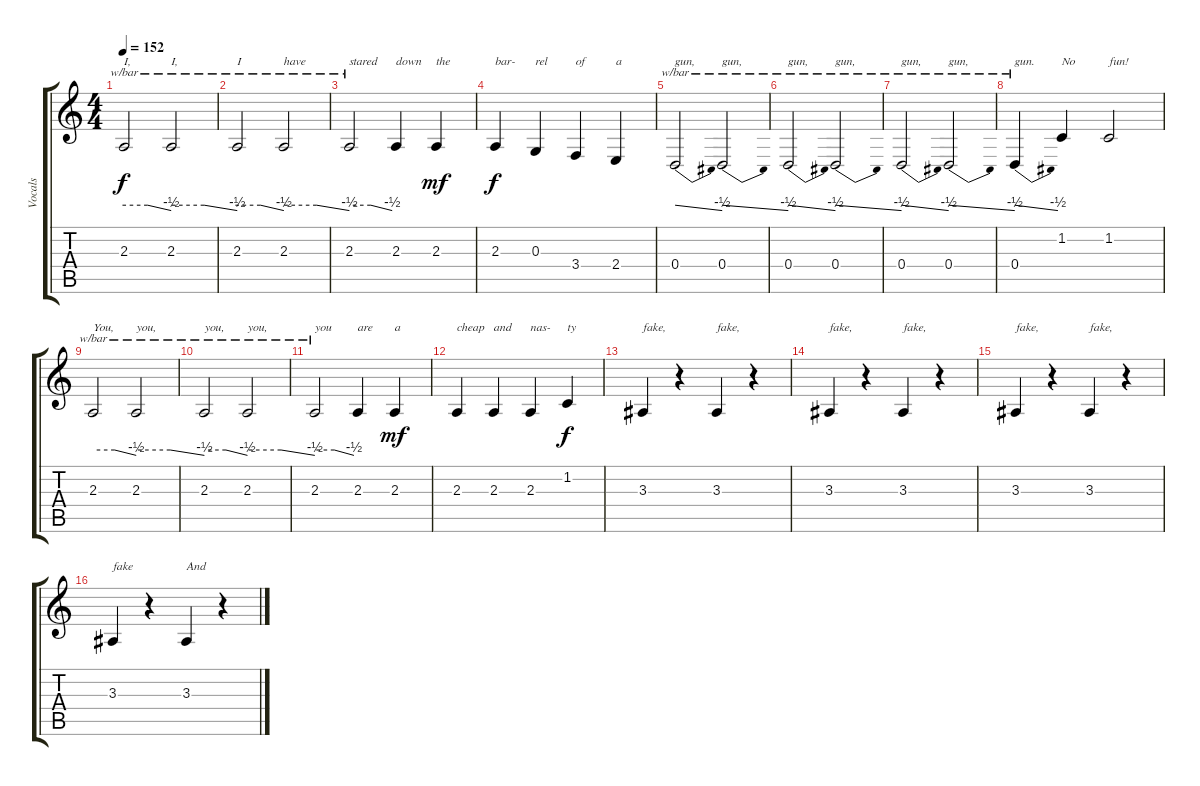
\track ("Vocals" "Vocals") {instrument lead6voice}
\staff {score tabs}
\tuning (E4 B3 G3 D3 A2 E2) {hide}
\ts (4 4)
\tempo 152
\clef g2
\ks c
2.3.2{tbe (custom default 0 0 30 0 60 -2) txt "I," dy f} 2.3.2{tbe (custom default 0 0 30 0 60 -2) txt "I,"} |
2.3.2{tbe (custom default 0 0 30 0 60 -2) txt "I"} 2.3.2{tbe (custom default 0 0 30 0 60 -2) txt "have"} |
2.3.2{tbe (custom default 0 0 30 0 60 -2) txt "stared"} 2.3.4{txt "down"} 2.3.4{txt "the" dy mf} |
2.3.4{txt "bar-" dy f} 0.3.4{txt "rel"} 3.4.4{txt "of"} 2.4.4{txt "a"} |
0.4.2{tbe (dive default 0 0 60 -2) txt "gun,"} 0.4.2{tbe (dive default 0 0 60 -2) txt "gun,"} |
0.4.2{tbe (dive default 0 0 60 -2) txt "gun,"} 0.4.2{tbe (dive default 0 0 60 -2) txt "gun,"} |
0.4.2{tbe (dive default 0 0 60 -2) txt "gun,"} 0.4.2{tbe (dive default 0 0 60 -2) txt "gun,"} |
0.4.4{tbe (dive default 0 0 60 -2) txt "gun."} 1.2.4{txt "No"} 1.2.2{txt "fun!"} |
2.3.2{tbe (custom default 0 0 30 0 60 -2) txt "You,"} 2.3.2{tbe (custom default 0 0 30 0 60 -2) txt "you,"} |
2.3.2{tbe (custom default 0 0 30 0 60 -2) txt "you,"} 2.3.2{tbe (custom default 0 0 30 0 60 -2) txt "you,"} |
2.3.2{tbe (custom default 0 0 30 0 60 -2) txt "you"} 2.3.4{txt "are"} 2.3.4{txt "a" dy mf} |
2.3.4{txt "cheap"} 2.3.4{txt "and"} 2.3.4{txt "nas-"} 1.2.4{txt "ty" dy f} |
3.3.4{txt "fake,"} r.4 3.3.4{txt "fake,"} r.4 |
3.3.4{txt "fake,"} r.4 3.3.4{txt "fake,"} r.4 |
3.3.4{txt "fake,"} r.4 3.3.4{txt "fake,"} r.4 |
3.3.4{txt "fake"} r.4 3.3.4{txt "And"} r.4
